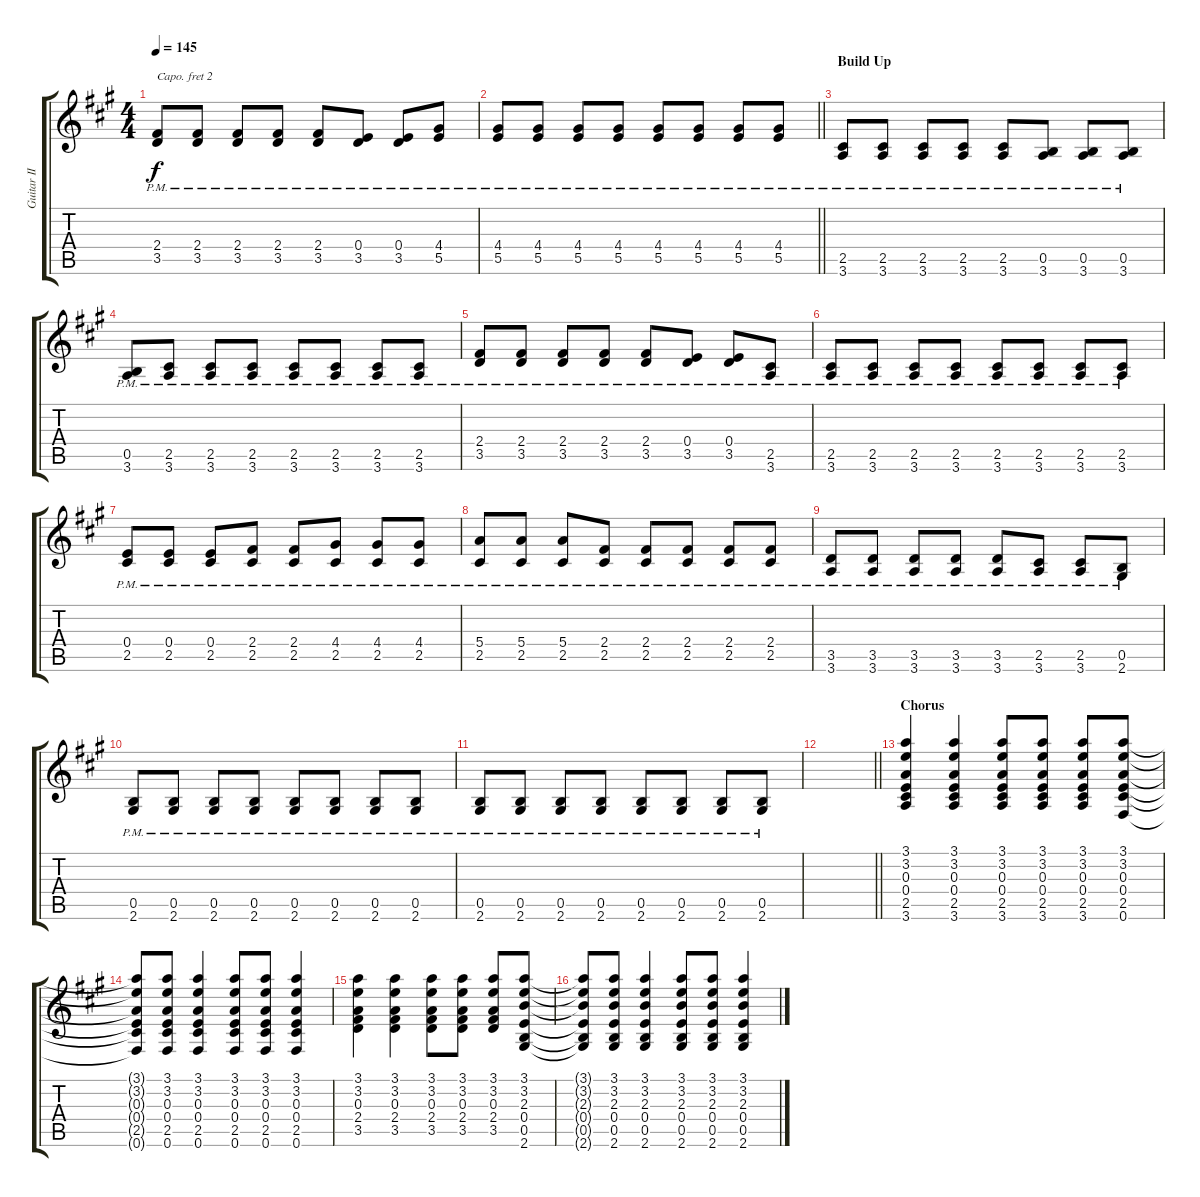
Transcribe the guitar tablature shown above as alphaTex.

\track ("Guitar II" "Guitar II") {instrument acousticguitarnylon}
\staff {score tabs}
\capo 2
\tuning (E4 B3 G3 D3 A2 E2) {hide}
\ts (4 4)
\tempo 145
\clef g2
\ks a
(2.4{pm} 3.5{pm}).8{dy f} (2.4{pm} 3.5{pm}).8 (2.4{pm} 3.5{pm}).8 (2.4{pm} 3.5{pm}).8 (2.4{pm} 3.5{pm}).8 (0.4{pm} 3.5{pm}).8 (0.4{pm} 3.5{pm}).8 (4.4{pm} 5.5{pm}).8 |
\barLineRight lightlight
(4.4{pm} 5.5{pm}).8 (4.4{pm} 5.5{pm}).8 (4.4{pm} 5.5{pm}).8 (4.4{pm} 5.5{pm}).8 (4.4{pm} 5.5{pm}).8 (4.4{pm} 5.5{pm}).8 (4.4{pm} 5.5{pm}).8 (4.4{pm} 5.5{pm}).8 |
\section ("" "Build Up")
(2.5{pm} 3.6{pm}).8 (2.5{pm} 3.6{pm}).8 (2.5{pm} 3.6{pm}).8 (2.5{pm} 3.6{pm}).8 (2.5{pm} 3.6{pm}).8 (0.5{pm} 3.6{pm}).8 (0.5{pm} 3.6{pm}).8 (0.5{pm} 3.6{pm}).8 |
(0.5{pm} 3.6{pm}).8 (2.5{pm} 3.6{pm}).8 (2.5{pm} 3.6{pm}).8 (2.5{pm} 3.6{pm}).8 (2.5{pm} 3.6{pm}).8 (2.5{pm} 3.6{pm}).8 (2.5{pm} 3.6{pm}).8 (2.5{pm} 3.6{pm}).8 |
(2.4{pm} 3.5{pm}).8 (2.4{pm} 3.5{pm}).8 (2.4{pm} 3.5{pm}).8 (2.4{pm} 3.5{pm}).8 (2.4{pm} 3.5{pm}).8 (0.4{pm} 3.5{pm}).8 (0.4{pm} 3.5{pm}).8 (2.5{pm} 3.6{pm}).8 |
(2.5{pm} 3.6{pm}).8 (2.5{pm} 3.6{pm}).8 (2.5{pm} 3.6{pm}).8 (2.5{pm} 3.6{pm}).8 (2.5{pm} 3.6{pm}).8 (2.5{pm} 3.6{pm}).8 (2.5{pm} 3.6{pm}).8 (2.5{pm} 3.6{pm}).8 |
(0.4{pm} 2.5{pm}).8 (0.4{pm} 2.5{pm}).8 (0.4{pm} 2.5{pm}).8 (2.4{pm} 2.5{pm}).8 (2.4{pm} 2.5{pm}).8 (4.4{pm} 2.5{pm}).8 (4.4{pm} 2.5{pm}).8 (4.4{pm} 2.5{pm}).8 |
(5.4{pm} 2.5{pm}).8 (5.4{pm} 2.5{pm}).8 (5.4{pm} 2.5{pm}).8 (2.4{pm} 2.5{pm}).8 (2.4{pm} 2.5{pm}).8 (2.4{pm} 2.5{pm}).8 (2.4{pm} 2.5{pm}).8 (2.4{pm} 2.5{pm}).8 |
(3.5{pm} 3.6{pm}).8 (3.5{pm} 3.6{pm}).8 (3.5{pm} 3.6{pm}).8 (3.5{pm} 3.6{pm}).8 (3.5{pm} 3.6{pm}).8 (2.5{pm} 3.6{pm}).8 (2.5{pm} 3.6{pm}).8 (0.5{pm} 2.6{pm}).8 |
(0.5{pm} 2.6{pm}).8 (0.5{pm} 2.6{pm}).8 (0.5{pm} 2.6{pm}).8 (0.5{pm} 2.6{pm}).8 (0.5{pm} 2.6{pm}).8 (0.5{pm} 2.6{pm}).8 (0.5{pm} 2.6{pm}).8 (0.5{pm} 2.6{pm}).8 |
(0.5{pm} 2.6{pm}).8 (0.5{pm} 2.6{pm}).8 (0.5{pm} 2.6{pm}).8 (0.5{pm} 2.6{pm}).8 (0.5{pm} 2.6{pm}).8 (0.5{pm} 2.6{pm}).8 (0.5{pm} 2.6{pm}).8 (0.5{pm} 2.6{pm}).8 |
\barLineRight lightlight
|
\section ("" "Chorus")
(3.1 3.2 0.3 0.4 2.5 3.6).4 (3.1 3.2 0.3 0.4 2.5 3.6).4 (3.1 3.2 0.3 0.4 2.5 3.6).8 (3.1 3.2 0.3 0.4 2.5 3.6).8 (3.1 3.2 0.3 0.4 2.5 3.6).8 (3.1 3.2 0.3 0.4 2.5 0.6).8 |
(3.1{t} 3.2{t} 0.3{t} 0.4{t} 2.5{t} 0.6{t}).8 (3.1 3.2 0.3 0.4 2.5 0.6).8 (3.1 3.2 0.3 0.4 2.5 0.6).4 (3.1 3.2 0.3 0.4 2.5 0.6).8 (3.1 3.2 0.3 0.4 2.5 0.6).8 (3.1 3.2 0.3 0.4 2.5 0.6).4 |
(3.1 3.2 0.3 2.4 3.5).4 (3.1 3.2 0.3 2.4 3.5).4 (3.1 3.2 0.3 2.4 3.5).8 (3.1 3.2 0.3 2.4 3.5).8 (3.1 3.2 0.3 2.4 3.5).8 (3.1 3.2 2.3 0.4 0.5 2.6).8 |
(3.1{t} 3.2{t} 2.3{t} 0.4{t} 0.5{t} 2.6{t}).8 (3.1 3.2 2.3 0.4 0.5 2.6).8 (3.1 3.2 2.3 0.4 0.5 2.6).4 (3.1 3.2 2.3 0.4 0.5 2.6).8 (3.1 3.2 2.3 0.4 0.5 2.6).8 (3.1 3.2 2.3 0.4 0.5 2.6).4
